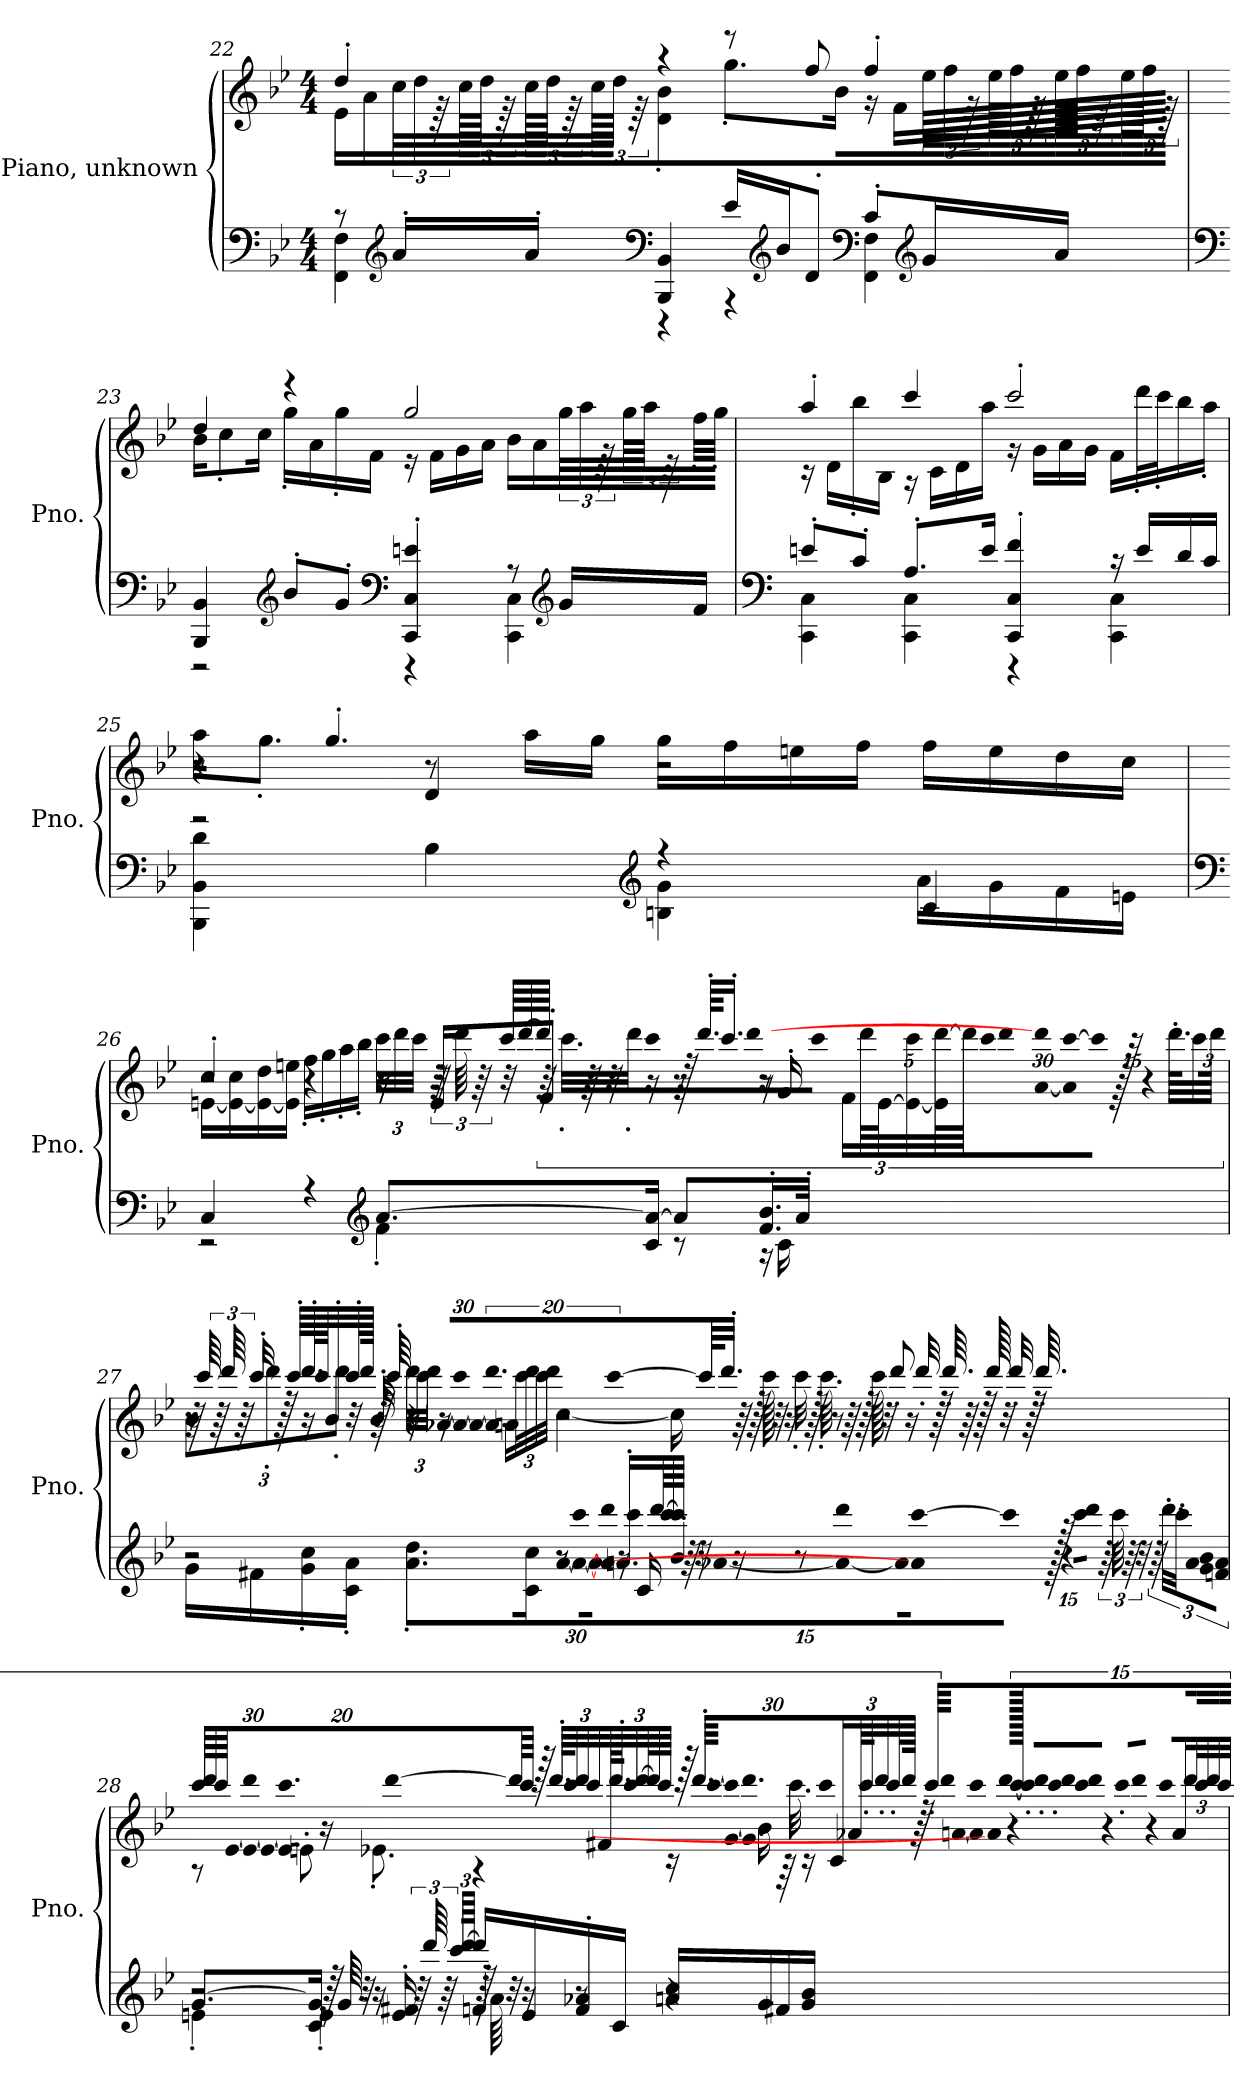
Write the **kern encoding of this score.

**kern	**kern
*part1	*part1
*staff2	*staff1
*I"Piano, unknown	*
*I'Pno.	*
!!LO:PB:g=z
*clefF4	*clefG2
*k[b-e-]	*k[b-e-]
*M4/4	*M4/4
=22	=22
*^	*^
8r	4FF\ 4F\	4dd'/	16e-\LL
.	.	.	16a\
*clefG2	*	*	*
16a'/LL	.	.	96cc\LL
.	.	.	96dd\JJJJ
.	.	.	96r
.	.	.	96cc\LLLL
.	.	.	96dd\JJJJ
.	.	.	96r
16a'/JJ	.	.	96cc\LLLL
.	.	.	96dd\JJJJ
.	.	.	96r
.	.	.	96cc\LLLL
.	.	.	96dd\JJJJ
.	.	.	96r
*clefF4	*	*	*
4BBB-/ 4BB-/	4r	4r	4d\' 4b-\'
16e-/LL	4r	8r	8.gg'\L
*clefG2	*	*	*
16b-/J	.	.	.
8d'/J	.	8ff/	.
.	.	.	16b-\Jk
*clefF4	*	*	*
8c'/L	4FF\ 4F\	4ff'/	16r
.	.	.	16f\LL
*clefG2	*	*	*
16g/L	.	.	96ee-\LL
.	.	.	96ff\JJJJ
.	.	.	96r
.	.	.	96ee-\LLLL
.	.	.	96ff\JJJJ
.	.	.	96r
16a/JJ	.	.	96ee-\LLLL
.	.	.	96ff\JJJJ
.	.	.	96r
.	.	.	96ee-\LLLL
.	.	.	96ff\JJJJ
.	.	.	96r
!!LO:LB:g=z	!!
=23	=23	=23	=23
*clefF4	*	*	*
4BBB-/ 4BB-/	2r	4dd/	16b-\KL
.	.	.	8cc'\
.	.	.	16cc\Jk
*clefG2	*	*	*
8b-'/L	.	4r	16gg'\LL
.	.	.	16a\
8g'/J	.	.	16gg'\
.	.	.	16f\JJ
*clefF4	*	*	*
4CC/' 4C/' 4en/'	4r	2gg/	16r
.	.	.	16f\LL
.	.	.	16g\
.	.	.	16a\JJ
8r	4CC\ 4C\	.	16b-\LL
.	.	.	16a\
*clefG2	*	*	*
16g/LL	.	.	96gg\LL
.	.	.	96aa\JJJJ
.	.	.	96r
.	.	.	96gg\LLLL
.	.	.	96aa\JJJJ
.	.	.	96r
16f/JJ	.	.	32ff'\LLL
.	.	.	32gg'\JJJ
=24	=24	=24	=24
*clefF4	*	*	*
8en'/L	4CC\ 4C\	4aa'/	16r
.	.	.	16d\LL
8c'/J	.	.	16bb-'\
.	.	.	16B-\JJ
8.A'/L	4CC\ 4C\	4ccc/	16r
.	.	.	16c\LL
.	.	.	16d\
16e/Jk	.	.	16aa\JJ
4CC/' 4C/' 4f/'	4r	2ccc'/	16r
.	.	.	16g\LL
.	.	.	16a\
.	.	.	16g\JJ
16r	4CC\ 4C\	.	16f\LL
16e/LL	.	.	32ddd'\L
.	.	.	32ccc'\J
16d/	.	.	16bb-\
16c/JJ	.	.	16aa'\JJ
!!LO:LB:g=z
=25	=25	=25	=25
*	*	*	*^
2r	4BBB-\ 4BB-\ 4d\	8r	16aa\KL	4r
.	.	.	8.gg'\J	.
.	.	4.gg'/	.	.
.	4B-\	.	8r	4d/
.	.	.	16aa\LL	.
.	.	.	16gg\JJ	.
*clefG2	*	*	*	*
4r	4Bn\ 4g\	2r	16gg\LL	2r
.	.	.	16ff\	.
.	.	.	16een\	.
.	.	.	16ff\JJ	.
4c/	16a\LL	.	16ff\LL	.
.	16g\	.	16ee\	.
.	16f\	.	16dd\	.
.	16en\JJ	.	16cc\JJ	.
!!LO:LB:g=z	!!	!!
=26	=26	=26	=26	=26
*clefF4	*	*	*	*
4C/	2r	4cc'/	[16en\LL	2r
.	.	.	16e\_ 16cc\	.
.	.	.	16e\_ 16dd\	.
.	.	.	16e\] 16een\JJ	.
4r	.	4r	16ff'\LL	.
.	.	.	16gg'\	.
.	.	.	16aa'\	.
.	.	.	16bb-'\JJ	.
*clefG2	*	*	*	*
*	*	*	*Xbrackettup	*
[8.a/L	4f'\	16r	48ccc\LLL	16r
.	.	.	48ddd\	.
.	.	.	48ccc\JJJ	.
*	*	*	*brackettup	*
.	.	32r	96r	16e/KL
.	.	.	96ddd\	.
.	.	.	96r	.
.	.	64ccc/LLLL	32r	.
.	.	[64ddd/	.	.
.	.	64ddd/JJJJ]	96r	8f'/J
.	.	.	48.ccc'\LLL	.
.	.	64r	.	.
.	.	32r	.	.
.	.	.	48ddd'\	.
16c/ 16a/_Jk	.	16r	64ccc\K	.
.	.	.	32ddd\	.
.	.	.	64ccc\JJJk	.
*	*	*	*Xbrackettup	*
8a/L]	8r	128r	20f\LL	8r
.	.	64.ddd'/KKLL	.	.
.	.	16.ccc'/JJ	.	.
.	.	.	80ddd\LL	.
.	.	.	[80e\J	.
.	.	.	40e\_ 40ccc\	.
.	.	.	80e\] [80ddd\L	.
.	.	.	80ddd\]	.
!	!	!	!LO:N:vis=64	!
16.f/' 16.b-/'L	16r	8r	960%17ccc\	16r
!	!	!	!LO:N:vis=64	!
.	.	.	[960%17ddd\	.
.	.	.	1920ryy	.
!	!	!	!LO:N:vis=256	!
.	.	.	[1920%17a\ 1920%17ddd\]L	.
!	!	!	!LO:N:vis=256	!
.	.	.	1920%17a\] [1920%17ccc\	.
!	!	!	!LO:N:vis=256	!
.	.	.	1920%17ccc\JJJJJ]	.
.	16c\	.	1920r	16g'/
.	.	.	960%7r	.
.	.	.	64.ddd'\KLLL	.
32a'/JJk	.	.	48ccc\	.
.	.	.	96ddd\JJJk	.
!!LO:LB:g=z	!!	!!
=27	=27	=27	=27	=27
*	*^	*	*	*
2r	16g\LL	2r	64r	12b-\L	8r
.	.	.	64ccc/	.	.
*	*	*	*brackettup	*	*
.	.	.	96r	.	.
.	.	.	96ddd/	.	.
.	.	.	96r	.	.
.	16f#X\	.	32ccc'/	.	.
.	.	.	.	12ddd'\	.
.	.	.	128r	.	.
.	.	.	64.ccc'/LLLL	.	.
.	16g\' 16cc\'	.	64.ddd'/	.	16r
.	.	.	128ccc/JK	.	.
.	.	.	32b-'/	.	.
.	.	.	.	12ddd'\J	.
.	16c\' 16a\'JJ	.	64.ccc'/L	.	32r
.	.	.	128ddd/JJJJk	.	.
.	.	.	128r	.	32b-'/
.	.	.	64.ccc'/	.	.
*	*	*	*	*Xbrackettup	*
.	8.a\' 8.dd\'L	.	16r	48ddd\LLL	4r
.	.	.	.	48ccc\	.
.	.	.	.	48ddd\JJJ	.
!	!	!	!LO:N:vis=256	!	!
.	.	.	[1920%17a-X/LLLLL	16r	.
!	!	!	!LO:N:vis=256	!	!
.	.	.	1920%17a-/_ 1920%17ccc/	.	.
!	!	!	!LO:N:vis=256	!	!
.	.	.	1920%17a-/J_	.	.
!	!	!	!LO:N:vis=64.	!	!
.	.	.	640%17a-/] 640%17ddd/	.	.
.	.	.	1920ryy	.	.
!	!	!	!LO:N:vis=256	!	!
.	.	.	[1920%17ccc/K	.	.
.	.	.	64ccc/J]	24an\LL	.
.	.	.	32.ddd'/JJJ	.	.
.	.	.	.	48ccc\L	.
.	16c\ 16cc\L	.	16r	48ddd\	.
.	.	.	.	48ccc\	.
.	.	.	.	48ddd\JJJ	.
*	*Xbrackettup	*	*	*	*
!	!LO:N:vis=256	!	!	!	!
8r	[1920%17a\LLL	8r	8r	[4cc\	2r
!	!LO:N:vis=256	!	!	!	!
.	1920%17a\_ 1920%17ccc\J	.	.	.	.
!	!LO:N:vis=64	!	!	!	!
.	960%17a\_	.	.	.	.
.	1920ryy	.	.	.	.
!	!LO:N:vis=64	!	!	!	!
.	960%17a\] 960%17ddd\	.	.	.	.
!	!LO:N:vis=256	!	!	!	!
.	1920%17ccc\L	.	.	.	.
!	!LO:N:vis=256	!	!	!	!
.	[1920%17a-X\J	.	.	.	.
!	!LO:N:vis=64	!	!	!	!
.	960%17a-\_ 960%17ddd\	.	.	.	.
!	!LO:N:vis=64	!	!	!	!
.	960%17a-\_	.	.	.	.
.	1920ryy	.	.	.	.
!	!LO:N:vis=256	!	!	!	!
.	1920%17a-\] [1920%17ccc\L	.	.	.	.
!	!LO:N:vis=256	!	!	!	!
.	1920%17ccc\JJJJJ]	.	.	.	.
16.an'/LL	960r	16r	8ddd'/	.	.
.	960%19r	.	.	.	.
.	48ccc\LLL	.	.	.	.
.	48ddd\JJJ	.	.	.	.
*	*brackettup	*	*	*	*
.	96r	16c/	.	.	.
.	96ccc\	.	.	.	.
.	96r	.	.	.	.
64ddd/LL	32r	.	.	.	.
[64ccc/	.	.	.	.	.
64ccc/JJJJ]	96r	4b-'/	16r	16cc\]	.
.	48.ddd'\LLL	.	.	.	.
64r	.	.	.	.	.
32r	.	.	.	.	.
.	48ccc'\J	.	.	.	.
16r	16a\	.	32ddd'/	64r	.
.	.	.	.	128r	.
.	.	.	.	128ccc\	.
.	.	.	128r	32r	.
.	.	.	64.ddd'/	.	.
8r	16g\ 16b-\	.	64r	32ccc'\	.
.	.	.	128r	.	.
.	.	.	128ddd/	.	.
.	.	.	32r	128r	.
.	.	.	.	64.ccc'\	.
.	16fn\ 16a\JJ	.	32ddd'/	64r	.
.	.	.	.	128r	.
.	.	.	.	128ccc\	.
.	.	.	128r	32r	.
.	.	.	64.ddd'/	.	.
*	*	*	*	*v	*v
!!LO:LB:g=z
=28	=28	=28	=28	=28
[8.g/L	4en'\	2r	64ccc/KLLL	8r
.	.	.	32ddd/	.
.	.	.	64ccc/L	.
!	!	!	!LO:N:vis=256	!
.	.	.	[1920%17e-/L	.
!	!	!	!LO:N:vis=256	!
.	.	.	1920%17e-/_ 1920%17ddd/	.
!	!	!	!LO:N:vis=256	!
.	.	.	1920%17e-/J_	.
!	!	!	!LO:N:vis=64.	!
.	.	.	640%17e-/] 640%17ccc/	.
.	.	.	1920ryy	.
!	!	!	!LO:N:vis=256	!
.	.	.	[1920%17ddd/K	.
.	.	.	64ddd/]	8en'\
.	.	.	64ccc/JJJJ	.
.	.	.	128r	.
.	.	.	64.ddd'/KLLL	.
16c/ 16g/]Jk	.	.	48ccc/	.
.	.	.	48ddd/	.
.	.	.	48ccc/	.
128r	4e'\	.	128f#X/KL	16r
64.g/	.	.	64.ddd'/J	.
32r	.	.	48ccc/	.
.	.	.	[96ddd/L	.
16r	.	.	64ddd/]	8.e-X'\
.	.	.	64ccc/JJJJ	.
.	.	.	128r	.
.	.	.	64.ddd'/LLLL	.
!	!	!	!LO:N:vis=256	!
16e/' 16f#X/'	.	.	[1920%17ccc/L	.
!	!	!	!LO:N:vis=256	!
.	.	.	[1920%17g/ 1920%17ccc/]J	.
!	!	!	!LO:N:vis=64.	!
.	.	.	640%17g/] 640%17ddd/	.
.	.	.	1920ryy	.
!	!	!	!LO:N:vis=64	!
.	.	.	960%17ccc/JJ	.
96r	.	.	16c/	.
96ddd/	.	.	.	.
96r	.	.	.	.
*Xbrackettup	*	*	*	*
48ccc/LLL	.	.	.	.
[96ddd/JJJk	.	.	.	.
16ddd/LL]	128r	4fn'/	96a-X/KL	4r
.	64.a\	.	.	.
.	.	.	48.ccc'/	.
.	32r	.	.	.
.	.	.	48ddd'/	.
16e/	16r	.	64.ccc'/L	.
.	.	.	128ddd/JJJJk	.
.	.	.	128r	.
.	.	.	64.ccc'/LLLL	.
*	*	*	*brackettup	*
!	!	!	!LO:N:vis=256	!
16f/' 16a-X/'	8r	.	1920%17ddd/L	.
!	!	!	!LO:N:vis=256	!
.	.	.	[1920%17an/J	.
!	!	!	!LO:N:vis=64	!
.	.	.	960%17a/_ 960%17ccc/	.
.	.	.	1920ryy	.
!	!	!	!LO:N:vis=256	!
.	.	.	1920%17a/L]	.
!	!	!	!LO:N:vis=256	!
.	.	.	1920%17ddd/JJJJJ	.
!	!	!	!LO:N:vis=128	!
.	.	.	1920%17r	.
16c/JJ	.	.	[1920ccc/	.
.	.	.	640%13ccc'/LLL]	.
.	.	.	48ddd'/	.
.	.	.	48ccc'/	.
16an/ 16cc/LL	4r	4r	64ddd/K	16r
.	.	.	32ccc/	.
.	.	.	64ddd/JJJk	.
16g/	.	.	128r	16b-\
.	.	.	64.ccc'/LLLL	.
.	.	.	64ddd/JJJJ	.
.	.	.	128r	.
.	.	.	128ccc/KKKLL	.
*	*	*	*Xbrackettup	*
16f#X/	.	.	24a/	64r
.	.	.	.	32.ccc'\
.	.	.	48ddd/L	.
16g/ 16b-/JJ	.	.	48ccc/	16r
.	.	.	48ddd/	.
.	.	.	48ccc/JJJ	.
*v	*v	*v	*	*
*	*v	*v
=	=
*-	*-
